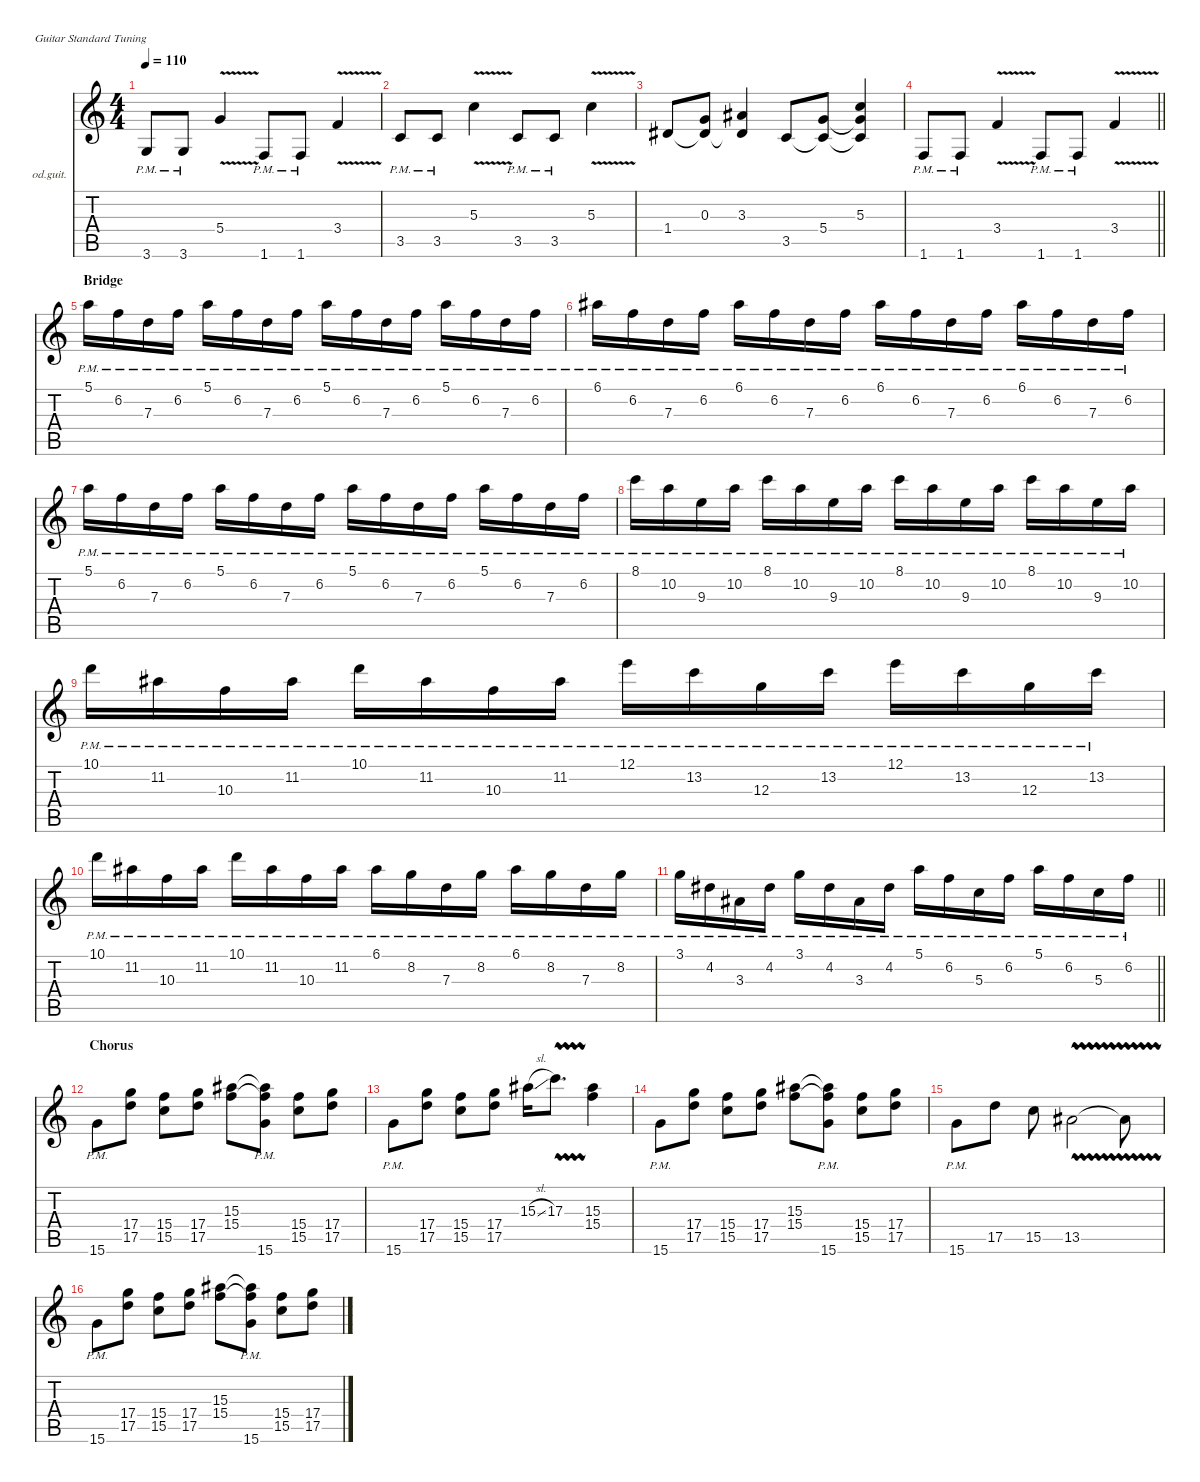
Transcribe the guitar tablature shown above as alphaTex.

\defaultSystemsLayout 4
\hideDynamics
\bracketExtendMode nobrackets
\firstSystemTrackNameOrientation horizontal
\otherSystemsTrackNameOrientation horizontal
\track ("Gitar 1" "od.guit.") {instrument overdrivenguitar}
\staff {score tabs}
\tuning (E4 B3 G3 D3 A2 E2)
\ts (4 4)
\tempo 110
\clef g2
\ks c
3.6{pm}.8{dy f beam Up} 3.6{pm}.8{beam Up} 5.4{v}.4{beam Up} 1.6{pm}.8{beam Up} 1.6{pm}.8{beam Up} 3.4{v}.4{beam Up} |
3.5{pm}.8{beam Up} 3.5{pm}.8{beam Up} 5.3{v}.4{beam Down} 3.5{pm}.8{beam Up} 3.5{pm}.8{beam Up} 5.3{v}.4{beam Down} |
1.4{acc #}.8{beam Up} (0.3 1.4{t acc #}).8{beam Up} (3.3{acc #} 1.4{t acc #}).4{beam Up} 3.5.8{beam Up} (5.4 3.5{t}).8{beam Up} (5.3 5.4{t} 3.5{t}).4{beam Up} |
\barLineRight lightlight
1.6{pm}.8{beam Up} 1.6{pm}.8{beam Up} 3.4{v}.4{beam Up} 1.6{pm}.8{beam Up} 1.6{pm}.8{beam Up} 3.4{v}.4{beam Up} |
\section ("" "Bridge")
5.1{pm}.16{beam Down} 6.2{pm}.16{beam Down} 7.3{pm}.16{beam Down} 6.2{pm}.16{beam Down} 5.1{pm}.16{beam Down} 6.2{pm}.16{beam Down} 7.3{pm}.16{beam Down} 6.2{pm}.16{beam Down} 5.1{pm}.16{beam Down} 6.2{pm}.16{beam Down} 7.3{pm}.16{beam Down} 6.2{pm}.16{beam Down} 5.1{pm}.16{beam Down} 6.2{pm}.16{beam Down} 7.3{pm}.16{beam Down} 6.2{pm}.16{beam Down} |
6.1{pm acc #}.16{beam Down} 6.2{pm}.16{beam Down} 7.3{pm}.16{beam Down} 6.2{pm}.16{beam Down} 6.1{pm acc #}.16{beam Down} 6.2{pm}.16{beam Down} 7.3{pm}.16{beam Down} 6.2{pm}.16{beam Down} 6.1{pm acc #}.16{beam Down} 6.2{pm}.16{beam Down} 7.3{pm}.16{beam Down} 6.2{pm}.16{beam Down} 6.1{pm acc #}.16{beam Down} 6.2{pm}.16{beam Down} 7.3{pm}.16{beam Down} 6.2{pm}.16{beam Down} |
5.1{pm}.16{beam Down} 6.2{pm}.16{beam Down} 7.3{pm}.16{beam Down} 6.2{pm}.16{beam Down} 5.1{pm}.16{beam Down} 6.2{pm}.16{beam Down} 7.3{pm}.16{beam Down} 6.2{pm}.16{beam Down} 5.1{pm}.16{beam Down} 6.2{pm}.16{beam Down} 7.3{pm}.16{beam Down} 6.2{pm}.16{beam Down} 5.1{pm}.16{beam Down} 6.2{pm}.16{beam Down} 7.3{pm}.16{beam Down} 6.2{pm}.16{beam Down} |
8.1{pm}.16{beam Down} 10.2{pm}.16{beam Down} 9.3{pm}.16{beam Down} 10.2{pm}.16{beam Down} 8.1{pm}.16{beam Down} 10.2{pm}.16{beam Down} 9.3{pm}.16{beam Down} 10.2{pm}.16{beam Down} 8.1{pm}.16{beam Down} 10.2{pm}.16{beam Down} 9.3{pm}.16{beam Down} 10.2{pm}.16{beam Down} 8.1{pm}.16{beam Down} 10.2{pm}.16{beam Down} 9.3{pm}.16{beam Down} 10.2{pm}.16{beam Down} |
10.1{pm}.16{beam Down} 11.2{pm acc #}.16{beam Down} 10.3{pm}.16{beam Down} 11.2{pm acc #}.16{beam Down} 10.1{pm}.16{beam Down} 11.2{pm acc #}.16{beam Down} 10.3{pm}.16{beam Down} 11.2{pm acc #}.16{beam Down} 12.1{pm}.16{beam Down} 13.2{pm}.16{beam Down} 12.3{pm}.16{beam Down} 13.2{pm}.16{beam Down} 12.1{pm}.16{beam Down} 13.2{pm}.16{beam Down} 12.3{pm}.16{beam Down} 13.2{pm}.16{beam Down} |
10.1{pm}.16{beam Down} 11.2{pm acc #}.16{beam Down} 10.3{pm}.16{beam Down} 11.2{pm acc #}.16{beam Down} 10.1{pm}.16{beam Down} 11.2{pm acc #}.16{beam Down} 10.3{pm}.16{beam Down} 11.2{pm acc #}.16{beam Down} 6.1{pm acc #}.16{beam Down} 8.2{pm}.16{beam Down} 7.3{pm}.16{beam Down} 8.2{pm}.16{beam Down} 6.1{pm acc #}.16{beam Down} 8.2{pm}.16{beam Down} 7.3{pm}.16{beam Down} 8.2{pm}.16{beam Down} |
\barLineRight lightlight
3.1{pm}.16{beam Down} 4.2{pm acc #}.16{beam Down} 3.3{pm acc #}.16{beam Down} 4.2{pm acc #}.16{beam Down} 3.1{pm}.16{beam Down} 4.2{pm acc #}.16{beam Down} 3.3{pm acc #}.16{beam Down} 4.2{pm acc #}.16{beam Down} 5.1{pm}.16{beam Down} 6.2{pm}.16{beam Down} 5.3{pm}.16{beam Down} 6.2{pm}.16{beam Down} 5.1{pm}.16{beam Down} 6.2{pm}.16{beam Down} 5.3{pm}.16{beam Down} 6.2{pm}.16{beam Down} |
\section ("" "Chorus")
15.6{pm}.8{beam Down} (17.4 17.5).8{beam Down} (15.4 15.5).8{beam Down} (17.4 17.5).8{beam Down} (15.3{acc #} 15.4).8{beam Down} (15.6{pm} 15.3{t acc #} 15.4{t}).8{beam Down} (15.4 15.5).8{beam Down} (17.4 17.5).8{beam Down} |
15.6{pm}.8{beam Down} (17.4 17.5).8{beam Down} (15.4 15.5).8{beam Down} (17.4 17.5).8{beam Down} 15.3{sl acc #}.16{beam Down} 17.3{vw}.8{d beam Down} (15.3{acc #} 15.4).4{beam Down} |
15.6{pm}.8{beam Down} (17.4 17.5).8{beam Down} (15.4 15.5).8{beam Down} (17.4 17.5).8{beam Down} (15.3{acc #} 15.4).8{beam Down} (15.6{pm} 15.3{t acc #} 15.4{t}).8{beam Down} (15.4 15.5).8{beam Down} (17.4 17.5).8{beam Down} |
15.6{pm}.8{beam Down} 17.5.8{beam Down} 15.5.8{beam Down} 13.5{vw acc #}.2{beam Down} 13.5{t acc #}.8{beam Down} |
15.6{pm}.8{beam Down} (17.4 17.5).8{beam Down} (15.4 15.5).8{beam Down} (17.4 17.5).8{beam Down} (15.3{acc #} 15.4).8{beam Down} (15.6{pm} 15.3{t acc #} 15.4{t}).8{beam Down} (15.4 15.5).8{beam Down} (17.4 17.5).8{beam Down}
